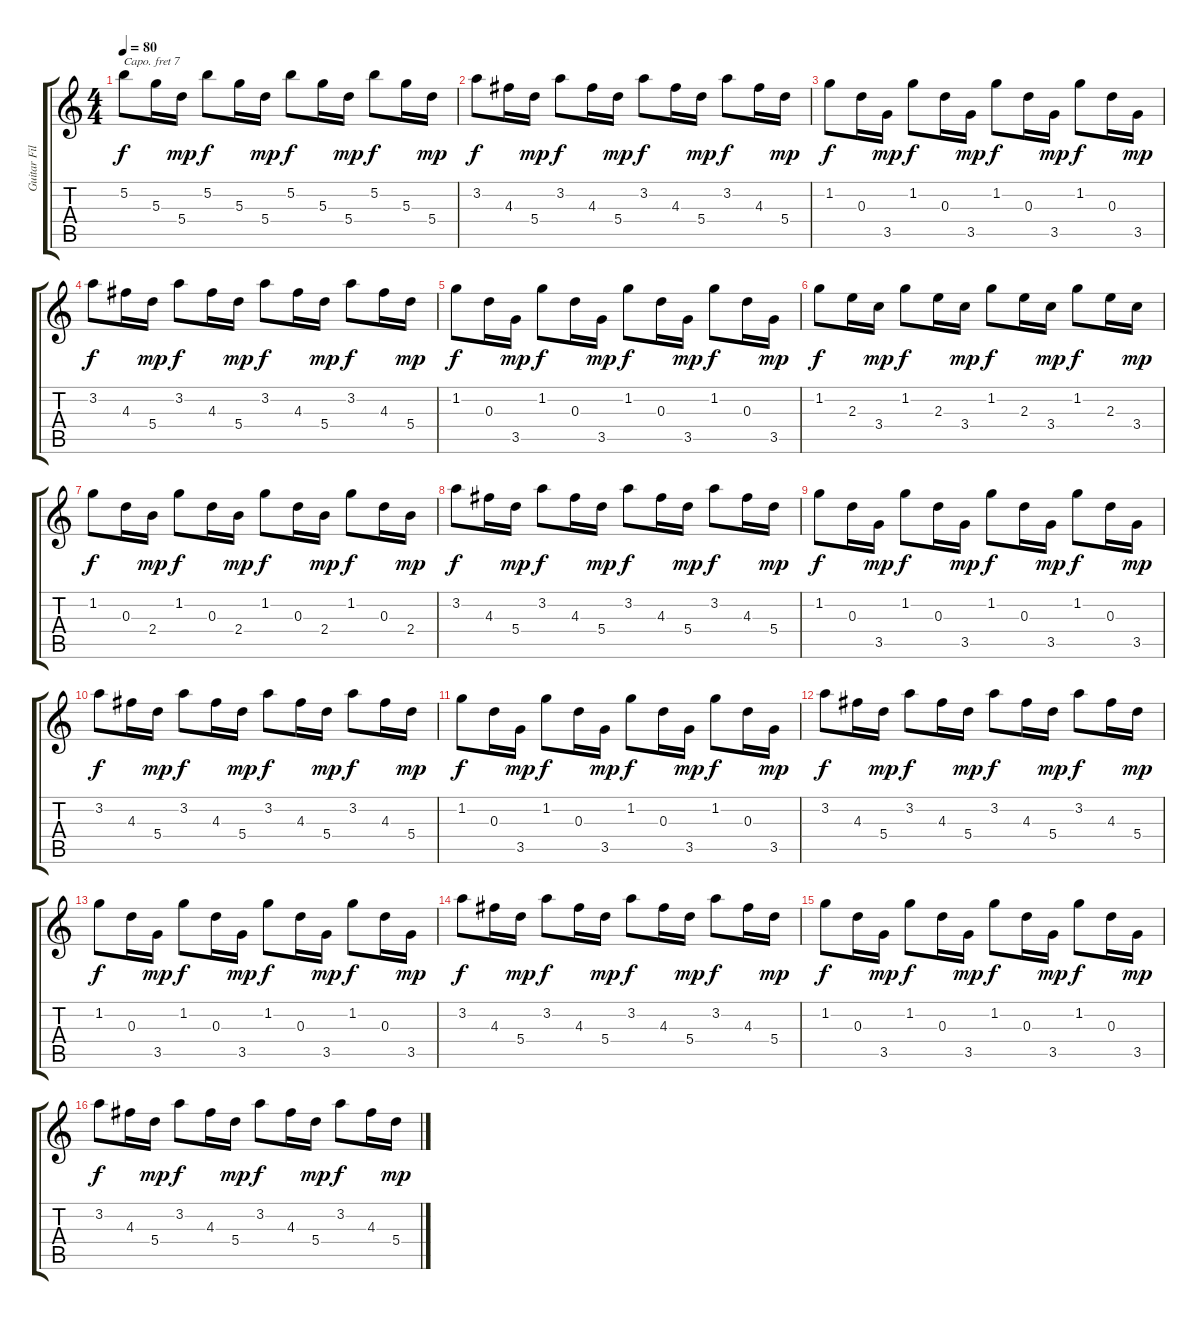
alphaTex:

\track ("Guitar Fills (Nylon)" "Guitar Fil") {instrument acousticguitarnylon}
\staff {score tabs}
\capo 7
\tuning (E4 B3 G3 D3 A2 E2) {hide}
\ts (4 4)
\tempo 80
\clef g2
\ks c
5.2.8{dy f} 5.3.16 5.4.16{dy mp} 5.2.8{dy f} 5.3.16 5.4.16{dy mp} 5.2.8{dy f} 5.3.16 5.4.16{dy mp} 5.2.8{dy f} 5.3.16 5.4.16{dy mp} |
3.2.8{dy f} 4.3.16 5.4.16{dy mp} 3.2.8{dy f} 4.3.16 5.4.16{dy mp} 3.2.8{dy f} 4.3.16 5.4.16{dy mp} 3.2.8{dy f} 4.3.16 5.4.16{dy mp} |
1.2.8{dy f} 0.3.16 3.5.16{dy mp} 1.2.8{dy f} 0.3.16 3.5.16{dy mp} 1.2.8{dy f} 0.3.16 3.5.16{dy mp} 1.2.8{dy f} 0.3.16 3.5.16{dy mp} |
3.2.8{dy f} 4.3.16 5.4.16{dy mp} 3.2.8{dy f} 4.3.16 5.4.16{dy mp} 3.2.8{dy f} 4.3.16 5.4.16{dy mp} 3.2.8{dy f} 4.3.16 5.4.16{dy mp} |
1.2.8{dy f} 0.3.16 3.5.16{dy mp} 1.2.8{dy f} 0.3.16 3.5.16{dy mp} 1.2.8{dy f} 0.3.16 3.5.16{dy mp} 1.2.8{dy f} 0.3.16 3.5.16{dy mp} |
1.2.8{dy f} 2.3.16 3.4.16{dy mp} 1.2.8{dy f} 2.3.16 3.4.16{dy mp} 1.2.8{dy f} 2.3.16 3.4.16{dy mp} 1.2.8{dy f} 2.3.16 3.4.16{dy mp} |
1.2.8{dy f} 0.3.16 2.4.16{dy mp} 1.2.8{dy f} 0.3.16 2.4.16{dy mp} 1.2.8{dy f} 0.3.16 2.4.16{dy mp} 1.2.8{dy f} 0.3.16 2.4.16{dy mp} |
3.2.8{dy f} 4.3.16 5.4.16{dy mp} 3.2.8{dy f} 4.3.16 5.4.16{dy mp} 3.2.8{dy f} 4.3.16 5.4.16{dy mp} 3.2.8{dy f} 4.3.16 5.4.16{dy mp} |
1.2.8{dy f} 0.3.16 3.5.16{dy mp} 1.2.8{dy f} 0.3.16 3.5.16{dy mp} 1.2.8{dy f} 0.3.16 3.5.16{dy mp} 1.2.8{dy f} 0.3.16 3.5.16{dy mp} |
3.2.8{dy f} 4.3.16 5.4.16{dy mp} 3.2.8{dy f} 4.3.16 5.4.16{dy mp} 3.2.8{dy f} 4.3.16 5.4.16{dy mp} 3.2.8{dy f} 4.3.16 5.4.16{dy mp} |
1.2.8{dy f} 0.3.16 3.5.16{dy mp} 1.2.8{dy f} 0.3.16 3.5.16{dy mp} 1.2.8{dy f} 0.3.16 3.5.16{dy mp} 1.2.8{dy f} 0.3.16 3.5.16{dy mp} |
3.2.8{dy f} 4.3.16 5.4.16{dy mp} 3.2.8{dy f} 4.3.16 5.4.16{dy mp} 3.2.8{dy f} 4.3.16 5.4.16{dy mp} 3.2.8{dy f} 4.3.16 5.4.16{dy mp} |
1.2.8{dy f} 0.3.16 3.5.16{dy mp} 1.2.8{dy f} 0.3.16 3.5.16{dy mp} 1.2.8{dy f} 0.3.16 3.5.16{dy mp} 1.2.8{dy f} 0.3.16 3.5.16{dy mp} |
3.2.8{dy f} 4.3.16 5.4.16{dy mp} 3.2.8{dy f} 4.3.16 5.4.16{dy mp} 3.2.8{dy f} 4.3.16 5.4.16{dy mp} 3.2.8{dy f} 4.3.16 5.4.16{dy mp} |
1.2.8{dy f} 0.3.16 3.5.16{dy mp} 1.2.8{dy f} 0.3.16 3.5.16{dy mp} 1.2.8{dy f} 0.3.16 3.5.16{dy mp} 1.2.8{dy f} 0.3.16 3.5.16{dy mp} |
3.2.8{dy f} 4.3.16 5.4.16{dy mp} 3.2.8{dy f} 4.3.16 5.4.16{dy mp} 3.2.8{dy f} 4.3.16 5.4.16{dy mp} 3.2.8{dy f} 4.3.16 5.4.16{dy mp}
